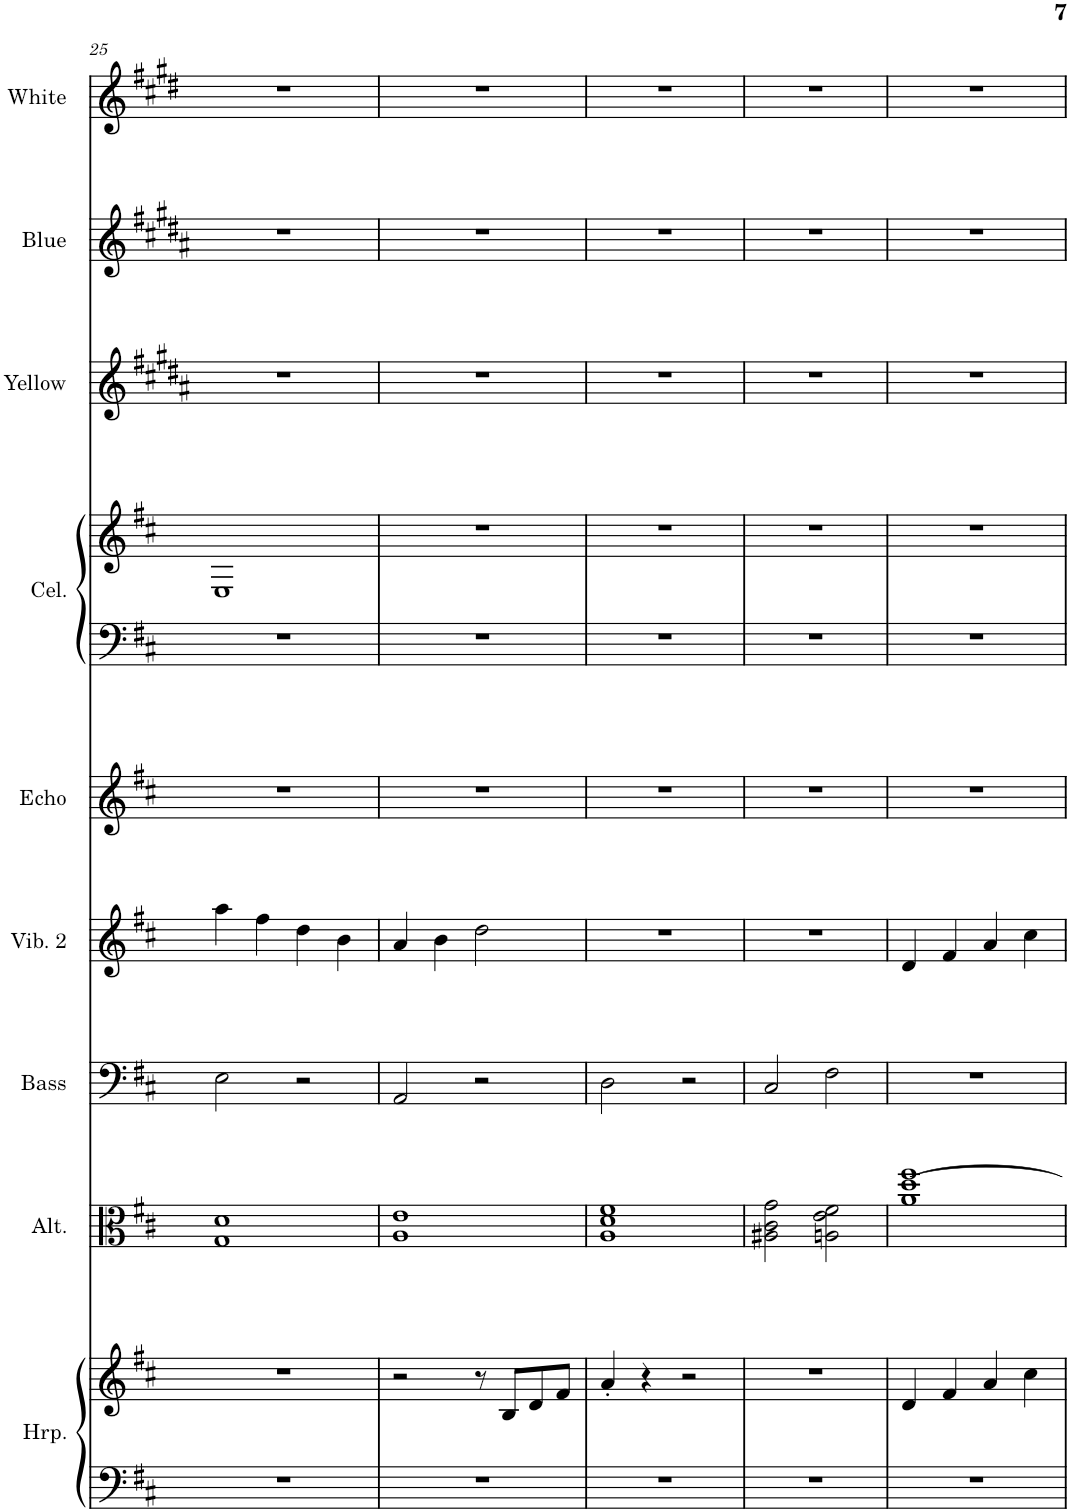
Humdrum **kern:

**kern	**kern	**kern	**kern	**kern	**kern	**kern	**kern	**kern	**kern	**kern
*part9	*part9	*part8	*part7	*part6	*part5	*part4	*part4	*part3	*part2	*part1
*staff11	*staff10	*staff9	*staff8	*staff7	*staff6	*staff5	*staff4	*staff3	*staff2	*staff1
*I"Harpe	*	*I"Altos	*I"Bass	*I"Vibraphone 2	*I"Celesta Echo, Vibraphone	*I"Celesta	*	*I"Baryton Saxophone, Yellow	*I"Alto Saxophone, Blue	*I"Soprano Saxophone, White
*I'Hrp.	*	*I'Alt.	*I'Bass	*I'Vib. 2	*I'Echo	*I'Cel.	*	*I'Yellow	*I'Blue	*I'White
!!LO:PB:g=z
*clefF4	*clefG2	*clefC3	*clefF4	*clefG2	*clefG2	*clefF4	*clefG2	*clefG2	*clefG2	*clefG2
*	*	*	*Trd7c12	*	*	*Trd-7c-12	*Trd-7c-12	*Trd12c21	*Trd5c9	*Trd1c2
*k[f#c#]	*k[f#c#]	*k[f#c#]	*k[f#c#]	*k[f#c#]	*k[f#c#]	*k[f#c#]	*k[f#c#]	*k[f#c#g#d#a#]	*k[f#c#g#d#a#]	*k[f#c#g#d#]
*M4/4	*M4/4	*M4/4	*M4/4	*M4/4	*M4/4	*M4/4	*M4/4	*M4/4	*M4/4	*M4/4
=25	=25	=25	=25	=25	=25	=25	=25	=25	=25	=25
1r	1r	1G 1d	2E\	4aa\	1r	1r	1E	1r	1r	1r
.	.	.	.	4ff#\	.	.	.	.	.	.
.	.	.	2r	4dd\	.	.	.	.	.	.
.	.	.	.	4b\	.	.	.	.	.	.
=26	=26	=26	=26	=26	=26	=26	=26	=26	=26	=26
1r	2r	1A 1e	2AA/	4a/	1r	1r	1r	1r	1r	1r
.	.	.	.	4b\	.	.	.	.	.	.
.	8r	.	2r	2dd\	.	.	.	.	.	.
.	8B/L	.	.	.	.	.	.	.	.	.
.	8d/	.	.	.	.	.	.	.	.	.
.	8f#/J	.	.	.	.	.	.	.	.	.
=27	=27	=27	=27	=27	=27	=27	=27	=27	=27	=27
1r	4a'/	1A 1d 1f#	2D\	1r	1r	1r	1r	1r	1r	1r
.	4r	.	.	.	.	.	.	.	.	.
.	2r	.	2r	.	.	.	.	.	.	.
=28	=28	=28	=28	=28	=28	=28	=28	=28	=28	=28
1r	1r	2A#X\ 2c#\ 2g\	2C#/	1r	1r	1r	1r	1r	1r	1r
.	.	2An\ 2e\ 2f#\	2F#\	.	.	.	.	.	.	.
=29	=29	=29	=29	=29	=29	=29	=29	=29	=29	=29
*	*	*^	*	*	*	*	*	*	*	*
1r	4d/	[1dd	1a 1ff#	1r	4d/	1r	1r	1r	1r	1r	1r
.	4f#/	.	.	.	4f#/	.	.	.	.	.	.
.	4a/	.	.	.	4a/	.	.	.	.	.	.
.	4cc#\	.	.	.	4cc#\	.	.	.	.	.	.
*	*	*v	*v	*	*	*	*	*	*	*	*
=	=	=	=	=	=	=	=	=	=	=
*-	*-	*-	*-	*-	*-	*-	*-	*-	*-	*-
